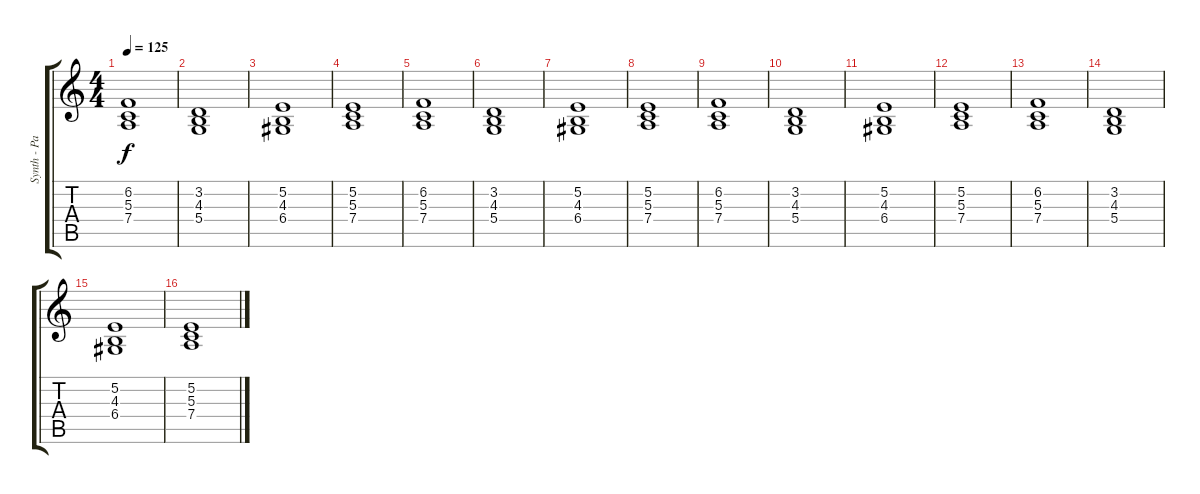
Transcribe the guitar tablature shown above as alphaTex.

\track ("Synth - Pad" "Synth - Pa") {instrument pad3polysynth}
\staff {score tabs}
\tuning (E4 B3 G3 D3 A2 E2) {hide}
\ts (4 4)
\tempo 125
\clef g2
\ks c
(6.2 5.3 7.4).1{dy f} |
(3.2 4.3 5.4).1 |
(5.2 4.3 6.4).1 |
(5.2 5.3 7.4).1 |
(6.2 5.3 7.4).1 |
(3.2 4.3 5.4).1 |
(5.2 4.3 6.4).1 |
(5.2 5.3 7.4).1 |
(6.2 5.3 7.4).1 |
(3.2 4.3 5.4).1 |
(5.2 4.3 6.4).1 |
(5.2 5.3 7.4).1 |
(6.2 5.3 7.4).1 |
(3.2 4.3 5.4).1 |
(5.2 4.3 6.4).1 |
(5.2 5.3 7.4).1
